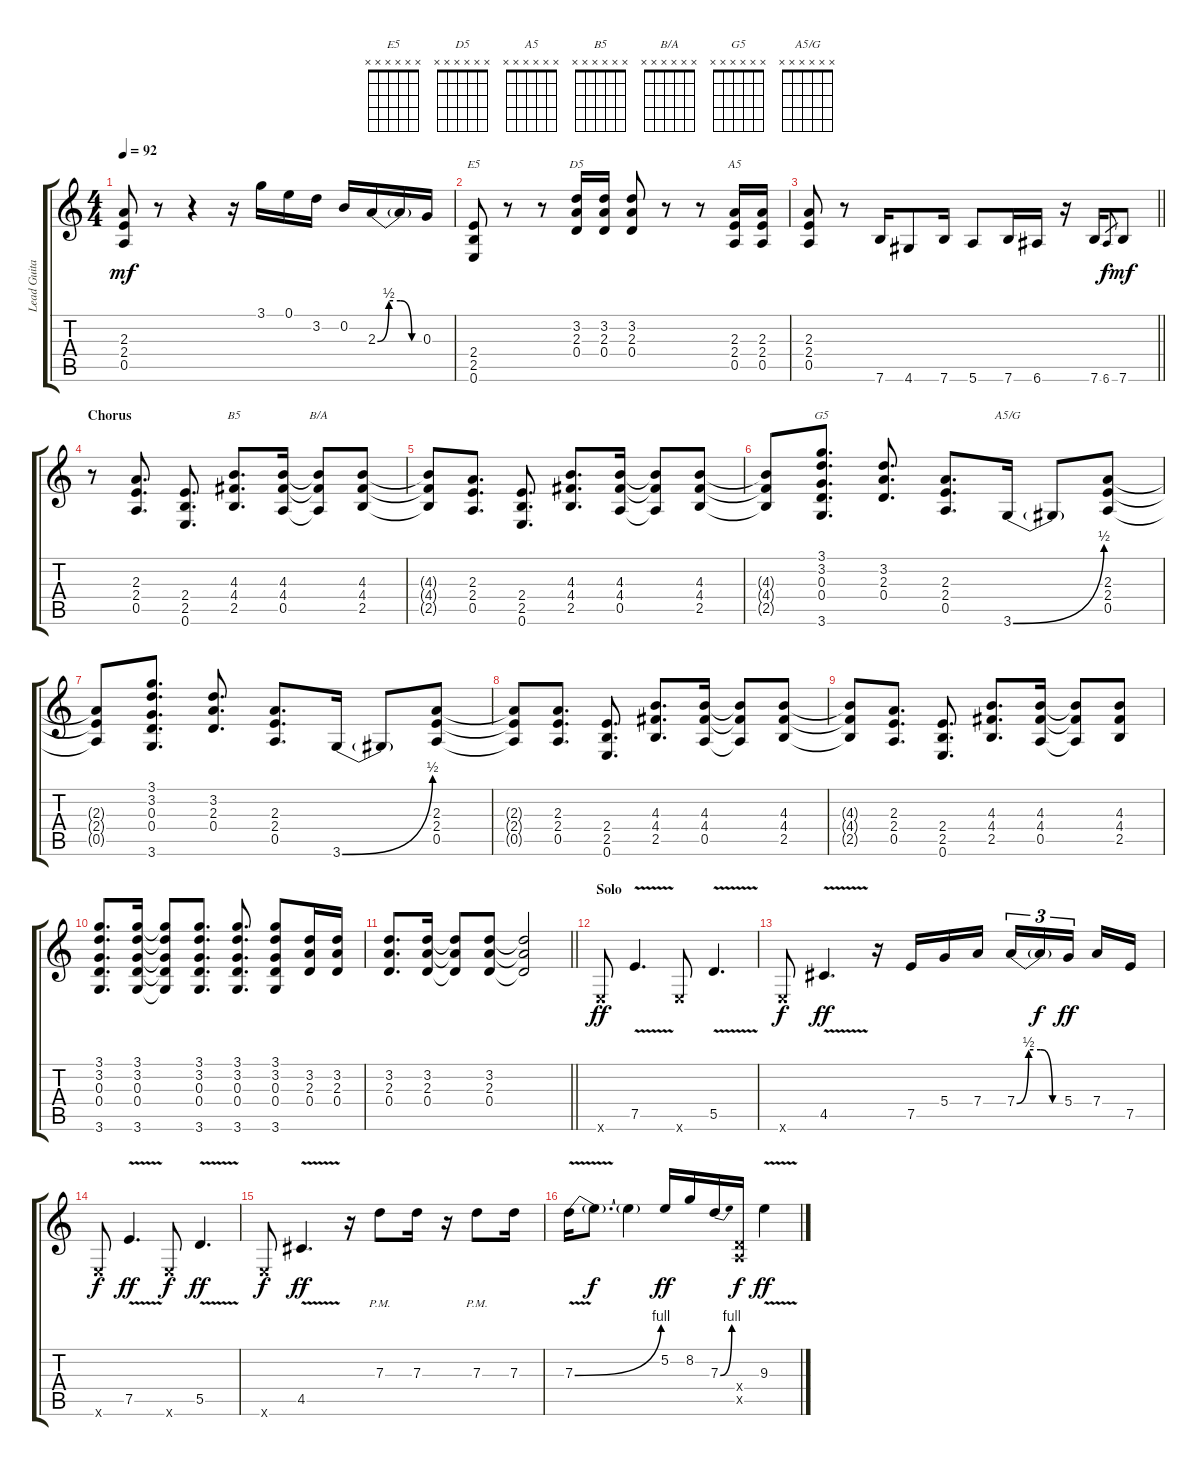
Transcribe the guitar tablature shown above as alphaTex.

\track ("Lead Guitar" "Lead Guita") {instrument distortionguitar}
\staff {score tabs}
\tuning (E4 B3 G3 D3 A2 E2) {hide}
\chord ("E5" x x x x x x)
\chord ("D5" x x x x x x)
\chord ("A5" x x x x x x)
\chord ("B5" x x x x x x)
\chord ("B/A" x x x x x x)
\chord ("G5" x x x x x x)
\chord ("A5/G" x x x x x x)
\ts (4 4)
\tempo 92
\clef g2
\ks c
(2.3 2.4 0.5).8{dy mf} r.8 r.4 r.16 3.1.16 0.1.16 3.2.16 0.2.16 2.3{be (custom 0 0 15 2 30 2 45 0 60 0)}.16 2.3{t}.16 0.3.16 |
(2.4 2.5 0.6).8{ch "E5"} r.8 r.8 (3.2 2.3 0.4).16{ch "D5"} (3.2 2.3 0.4).16 (3.2 2.3 0.4).8 r.8 r.8 (2.3 2.4 0.5).16{ch "A5"} (2.3 2.4 0.5).16 |
\barLineRight lightlight
(2.3 2.4 0.5).8 r.8 7.6.16 4.6.8 7.6.16 5.6.8 7.6.16 6.6.16 r.16 7.6.16 6.6.8{gr dy f} 7.6.8{dy mf} |
\section ("" "Chorus")
r.8 (2.3 2.4 0.5).8{d} (2.4 2.5 0.6).8{d} (4.3 4.4 2.5).8{d ch "B5"} (4.3 4.4 0.5).16 (4.3{t} 4.4{t} 0.5{t}).8{ch "B/A"} (4.3 4.4 2.5).8 |
(4.3{t} 4.4{t} 2.5{t}).8 (2.3 2.4 0.5).8{d} (2.4 2.5 0.6).8{d} (4.3 4.4 2.5).8{d} (4.3 4.4 0.5).16 (4.3{t} 4.4{t} 0.5{t}).8 (4.3 4.4 2.5).8 |
(4.3{t} 4.4{t} 2.5{t}).8 (3.1 3.2 0.3 0.4 3.6).8{d ch "G5"} (3.2 2.3 0.4).8{d} (2.3 2.4 0.5).8{d} 3.6{be (bend 0 0 60 2)}.16{ch "A5/G"} 3.6{t}.8 (2.3 2.4 0.5).8 |
(2.3{t} 2.4{t} 0.5{t}).8 (3.1 3.2 0.3 0.4 3.6).8{d} (3.2 2.3 0.4).8{d} (2.3 2.4 0.5).8{d} 3.6{be (bend 0 0 60 2)}.16 3.6{t}.8 (2.3 2.4 0.5).8 |
(2.3{t} 2.4{t} 0.5{t}).8 (2.3 2.4 0.5).8{d} (2.4 2.5 0.6).8{d} (4.3 4.4 2.5).8{d} (4.3 4.4 0.5).16 (4.3{t} 4.4{t} 0.5{t}).8 (4.3 4.4 2.5).8 |
(4.3{t} 4.4{t} 2.5{t}).8 (2.3 2.4 0.5).8{d} (2.4 2.5 0.6).8{d} (4.3 4.4 2.5).8{d} (4.3 4.4 0.5).16 (4.3{t} 4.4{t} 0.5{t}).8 (4.3 4.4 2.5).8 |
(3.1 3.2 0.3 0.4 3.6).8{d} (3.1 3.2 0.3 0.4 3.6).16 (3.1{t} 3.2{t} 0.3{t} 0.4{t} 3.6{t}).8 (3.1 3.2 0.3 0.4 3.6).8{d} (3.1 3.2 0.3 0.4 3.6).8{d} (3.1 3.2 0.3 0.4 3.6).8 (3.2 2.3 0.4).16 (3.2 2.3 0.4).16 |
\barLineRight lightlight
(3.2 2.3 0.4).8{d} (3.2 2.3 0.4).16 (3.2{t} 2.3{t} 0.4{t}).8 (3.2 2.3 0.4).8 (3.2{t} 2.3{t} 0.4{t}).2 |
\section ("" "Solo")
0.6{x}.8{dy ff volume 15 balance 8} 7.5{v}.4{d} 0.6{x}.8 5.5{v}.4{d} |
0.6{x}.8{dy f} 4.5{v}.4{d dy ff} r.16 7.5.16 5.4.16 7.4.16 7.4{be (custom 0 0 15 2 30 2 45 0 60 0)}.16{tu (3 2)} 7.4{t}.16{tu (3 2) dy f} 5.4.16{tu (3 2) dy ff beam splitsecondary} 7.4.16 7.5.16 |
0.6{x}.8{dy f} 7.5{v}.4{d dy ff} 0.6{x}.8{dy f} 5.5{v}.4{d dy ff} |
0.6{x}.8{dy f} 4.5{v}.4{d dy ff} r.16 7.3{pm}.8 7.3.16 r.16 7.3{pm}.8 7.3.16 |
7.3{be (bend 0 0 60 4) v}.16 7.3{t}.8{d dy f} 7.3{t}.4 5.2.16{dy ff} 8.2.16 7.3{be (bend 0 0 60 4)}.16 (0.4{x} 0.5{x}).16{dy f} 9.3{v}.4{dy ff}
